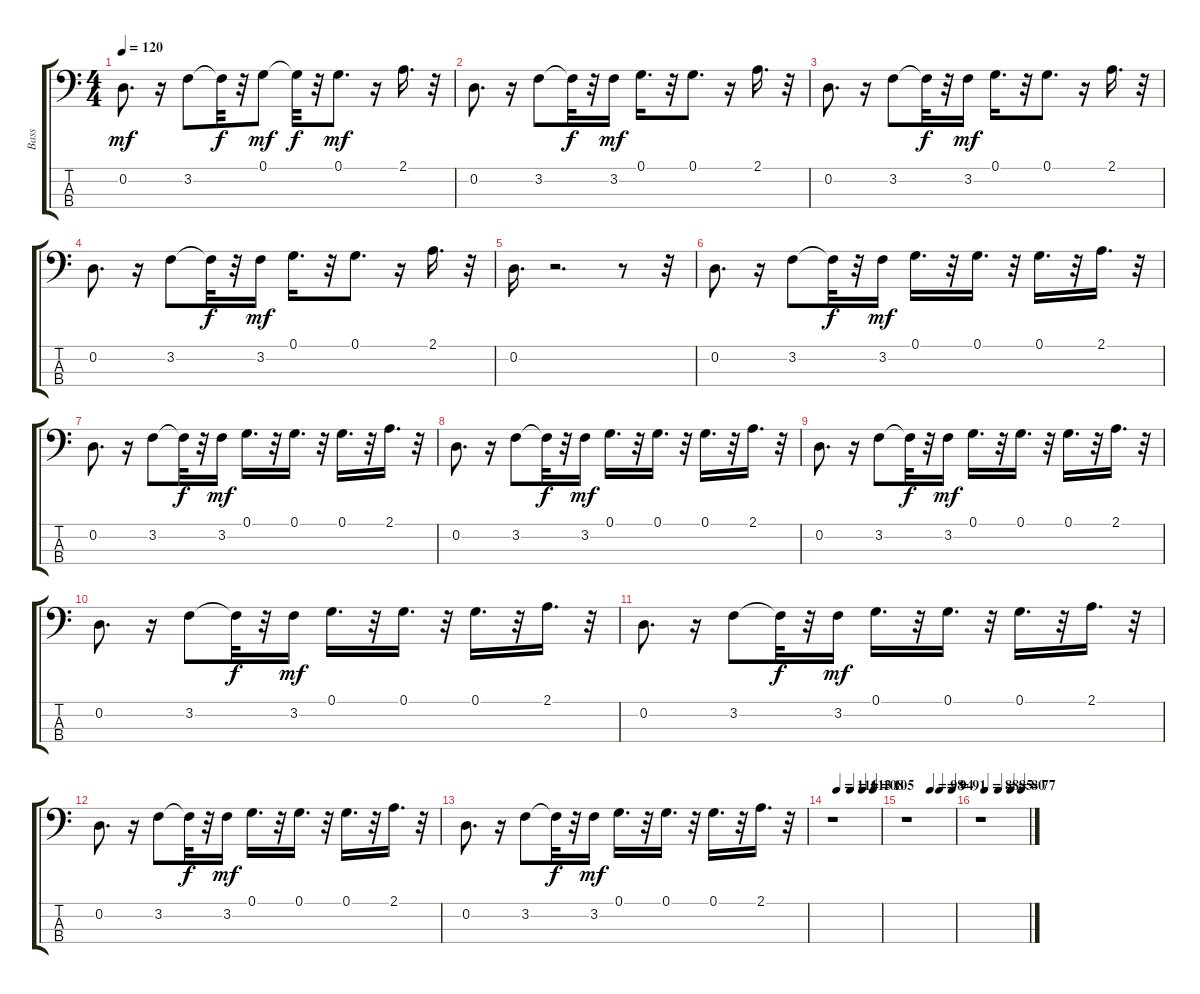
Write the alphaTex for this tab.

\track ("Bass" "Bass") {instrument synthbass2}
\staff {score tabs}
\tuning (G2 D2 A1 E1) {hide}
\ts (4 4)
\tempo 120
\clef f4
\ks c
0.2.8{d dy mf} r.16 3.2.8 3.2{t}.32{dy f} r.32 0.1.8{dy mf} 0.1{t}.32{dy f} r.32 0.1.8{d dy mf} r.16 2.1.16{d} r.32 |
0.2.8{d} r.16 3.2.8 3.2{t}.32{dy f} r.32 3.2.16{dy mf} 0.1.16{d} r.32 0.1.8{d} r.16 2.1.16{d} r.32 |
0.2.8{d} r.16 3.2.8 3.2{t}.32{dy f} r.32 3.2.16{dy mf} 0.1.16{d} r.32 0.1.8{d} r.16 2.1.16{d} r.32 |
0.2.8{d} r.16 3.2.8 3.2{t}.32{dy f} r.32 3.2.16{dy mf} 0.1.16{d} r.32 0.1.8{d} r.16 2.1.16{d} r.32 |
0.2.16{d} r.2{d} r.8 r.32 |
0.2.8{d} r.16 3.2.8 3.2{t}.32{dy f} r.32 3.2.16{dy mf} 0.1.16{d} r.32 0.1.16{d} r.32 0.1.16{d} r.32 2.1.16{d} r.32 |
0.2.8{d} r.16 3.2.8 3.2{t}.32{dy f} r.32 3.2.16{dy mf} 0.1.16{d} r.32 0.1.16{d} r.32 0.1.16{d} r.32 2.1.16{d} r.32 |
0.2.8{d} r.16 3.2.8 3.2{t}.32{dy f} r.32 3.2.16{dy mf} 0.1.16{d} r.32 0.1.16{d} r.32 0.1.16{d} r.32 2.1.16{d} r.32 |
0.2.8{d} r.16 3.2.8 3.2{t}.32{dy f} r.32 3.2.16{dy mf} 0.1.16{d} r.32 0.1.16{d} r.32 0.1.16{d} r.32 2.1.16{d} r.32 |
0.2.8{d} r.16 3.2.8 3.2{t}.32{dy f} r.32 3.2.16{dy mf} 0.1.16{d} r.32 0.1.16{d} r.32 0.1.16{d} r.32 2.1.16{d} r.32 |
0.2.8{d} r.16 3.2.8 3.2{t}.32{dy f} r.32 3.2.16{dy mf} 0.1.16{d} r.32 0.1.16{d} r.32 0.1.16{d} r.32 2.1.16{d} r.32 |
0.2.8{d} r.16 3.2.8 3.2{t}.32{dy f} r.32 3.2.16{dy mf} 0.1.16{d} r.32 0.1.16{d} r.32 0.1.16{d} r.32 2.1.16{d} r.32 |
0.2.8{d} r.16 3.2.8 3.2{t}.32{dy f} r.32 3.2.16{dy mf} 0.1.16{d} r.32 0.1.16{d} r.32 0.1.16{d} r.32 2.1.16{d} r.32 |
\tempo (116 0.10416666666666667)
\tempo (113 0.3854166666666667)
\tempo (108 0.6354166666666666)
\tempo (105 0.8541666666666666)
r.1 |
\tempo (98 0.5)
\tempo (94 0.6875)
\tempo (91 0.9479166666666666)
r.1 |
\tempo (88 0.10416666666666667)
\tempo (85 0.3854166666666667)
\tempo (80 0.6354166666666666)
\tempo (77 0.8541666666666666)
r.1
